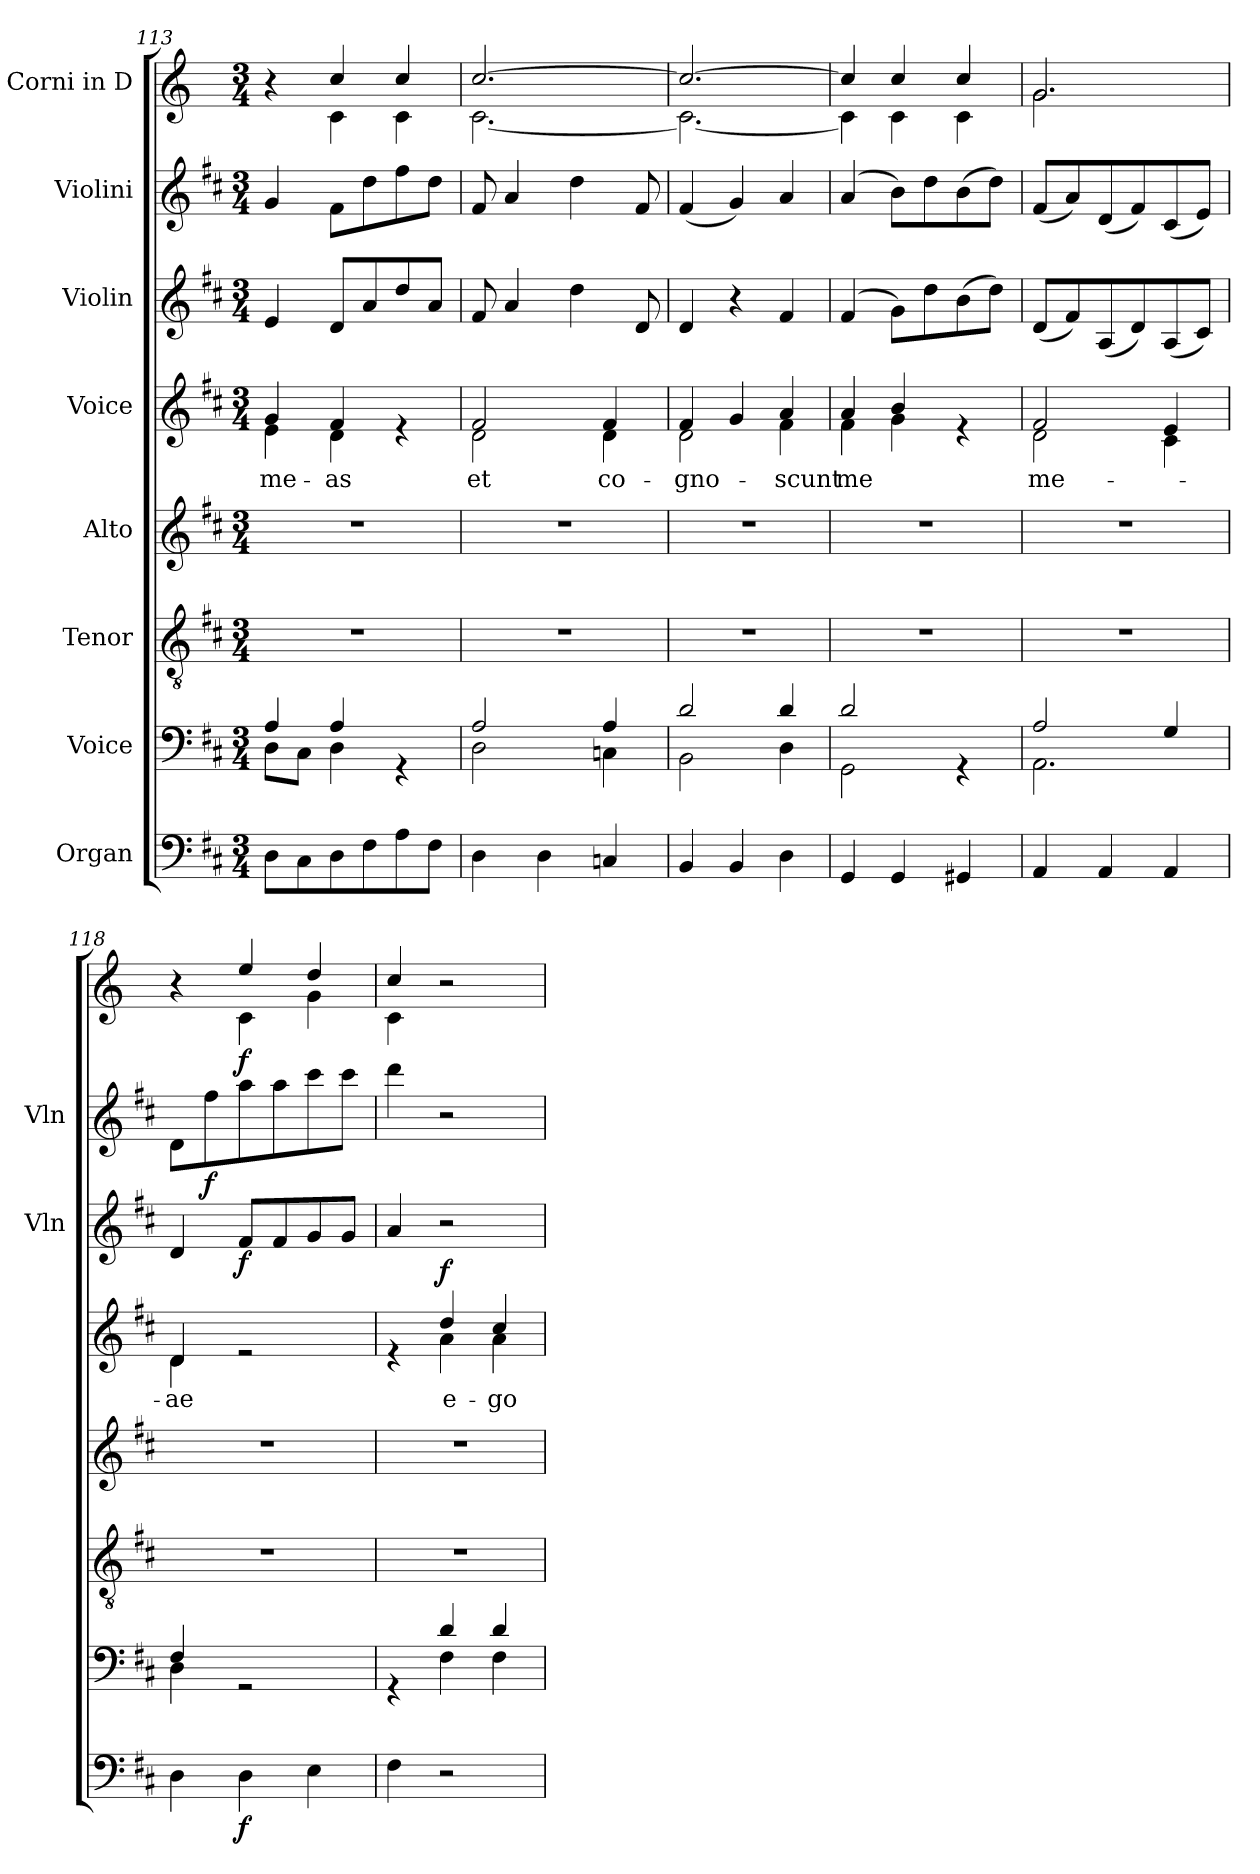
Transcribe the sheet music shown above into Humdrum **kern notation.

**kern	**dynam	**kern	**kern	**kern	**kern	**text	**dynam	**kern	**dynam	**kern	**dynam	**kern	**dynam
*part8	*part8	*part7	*part6	*part5	*part4	*part4	*part4	*part3	*part3	*part2	*part2	*part1	*part1
*staff8	*staff8	*staff7	*staff6	*staff5	*staff4	*staff4	*staff4	*staff3	*staff3	*staff2	*staff2	*staff1	*staff1
*I"Organ	*	*I"Voice	*I"Tenor	*I"Alto	*I"Voice	*	*	*I"Violin	*	*I"Violini	*	*I"Corni in D	*
*	*	*	*	*	*	*	*	*I'Vln	*	*I'Vln	*	*	*
*clefF4	*	*clefF4	*clefGv2	*clefG2	*clefG2	*	*	*clefG2	*	*clefG2	*	*clefG2	*
*	*	*	*	*	*	*	*	*	*	*	*	*ITrd6c10	*
*k[f#c#]	*	*k[f#c#]	*k[f#c#]	*k[f#c#]	*k[f#c#]	*	*	*k[f#c#]	*	*k[f#c#]	*	*k[f#c#]	*
*M3/4	*	*M3/4	*M3/4	*M3/4	*M3/4	*	*	*M3/4	*	*M3/4	*	*M3/4	*
=113	=113	=113	=113	=113	=113	=113	=113	=113	=113	=113	=113	=113	=113
*	*	*^	*	*	*	*	*	*	*	*	*	*	*
!	!	!	!	!	!	!	!LO:LY:b	!	!	!	!	!	!	!
*	*	*	*	*	*	*^	*	*	*	*	*	*	*^	*
8D\L	.	4A/	8D\L	2.r	2.r	4g/	4e\	me-	.	4e/	.	4g/	.	4r	4ryy	.
8C#\	.	.	8C#\J	.	.	.	.	.	.	.	.	.	.	.	.	.
!	!	!	!	!	!	!	!	!LO:LY:b	!	!	!	!	!	!	!	!
8D\	.	4A/	4D\	.	.	4f#/	4d\	-as	.	8d/L	.	8f#\L	.	4d/	4D\	.
8F#\	.	.	.	.	.	.	.	.	.	8a/	.	8dd\	.	.	.	.
8A\	.	4rGG	4ryy	.	.	4re	4ryy	.	.	8dd/	.	8ff#\	.	4d/	4D\	.
8F#\J	.	.	.	.	.	.	.	.	.	8a/J	.	8dd\J	.	.	.	.
!!LO:LB:g=z	!!
=114	=114	=114	=114	=114	=114	=114	=114	=114	=114	=114	=114	=114	=114	=114	=114	=114
!	!	!	!	!	!	!	!	!LO:LY:b	!	!	!	!	!	!	!	!
4D\	.	2A/	2D\	2.r	2.r	2f#/	2d\	et	.	8f#/	.	8f#/	.	[2.d/	[2.D\	.
.	.	.	.	.	.	.	.	.	.	4a/	.	4a/	.	.	.	.
4D\	.	.	.	.	.	.	.	.	.	.	.	.	.	.	.	.
.	.	.	.	.	.	.	.	.	.	4dd\	.	4dd\	.	.	.	.
!	!	!	!	!	!	!	!	!LO:LY:b	!	!	!	!	!	!	!	!
4Cn/	.	4A/	4Cn\	.	.	4f#/	4d\	co-	.	.	.	.	.	.	.	.
.	.	.	.	.	.	.	.	.	.	8d/	.	8f#/	.	.	.	.
=115	=115	=115	=115	=115	=115	=115	=115	=115	=115	=115	=115	=115	=115	=115	=115	=115
!	!	!	!	!	!	!	!	!LO:LY:b	!	!	!	!	!	!	!	!
4BB/	.	2d/	2BB\	2.r	2.r	4f#/	2d\	-gno-	.	4d/	.	(4f#/	.	2.d/_	2.D\_	.
4BB/	.	.	.	.	.	4g/	.	.	.	4r	.	4g/)	.	.	.	.
!	!	!	!	!	!	!	!	!LO:LY:b	!	!	!	!	!	!	!	!
4D\	.	4d/	4D\	.	.	4a/	4f#\	-scunt	.	4f#/	.	4a/	.	.	.	.
=116	=116	=116	=116	=116	=116	=116	=116	=116	=116	=116	=116	=116	=116	=116	=116	=116
!	!	!	!	!	!	!	!	!LO:LY:b	!	!	!	!	!	!	!	!
4GG/	.	2d/	2GG\	2.r	2.r	4a/	4f#\	me	.	(4f#/	.	(4a/	.	4d/]	4D\]	.
4GG/	.	.	.	.	.	4b/	4g\	.	.	8g\L)	.	8b\L)	.	4d/	4D\	.
.	.	.	.	.	.	.	.	.	.	8dd\	.	8dd\	.	.	.	.
4GG#X/	.	4rGG	4ryy	.	.	4re	4ryy	.	.	(8b\	.	(8b\	.	4d/	4D\	.
.	.	.	.	.	.	.	.	.	.	8dd\J)	.	8dd\J)	.	.	.	.
=117	=117	=117	=117	=117	=117	=117	=117	=117	=117	=117	=117	=117	=117	=117	=117	=117
!	!	!	!	!	!	!	!	!LO:LY:b	!	!	!	!	!	!	!	!
4AA/	.	2A/	2.AA\	2.r	2.r	2f#/	2d\	me-	.	(8d/L	.	(8f#/L	.	2.A/	2.A\	.
.	.	.	.	.	.	.	.	.	.	8f#/)	.	8a/)	.	.	.	.
4AA/	.	.	.	.	.	.	.	.	.	(8A/	.	(8d/	.	.	.	.
.	.	.	.	.	.	.	.	.	.	8d/)	.	8f#/)	.	.	.	.
4AA/	.	4G/	.	.	.	4e/	4c#\	.	.	(8A/	.	(8c#/	.	.	.	.
.	.	.	.	.	.	.	.	.	.	8c#/J)	.	8e/J)	.	.	.	.
=118	=118	=118	=118	=118	=118	=118	=118	=118	=118	=118	=118	=118	=118	=118	=118	=118
!	!	!	!	!	!	!	!	!LO:LY:b	!	!	!	!	!	!	!	!
4D\	.	4F#/	4D\	2.r	2.r	4d/	4d\	-ae	.	4d/	.	8d\L	.	4r	4ryy	.
!	!	!	!	!	!	!	!	!	!	!	!	!	!LO:DY:b	!	!	!
.	.	.	.	.	.	.	.	.	.	.	.	8ff#\	f	.	.	.
!	!LO:DY:b	!	!	!	!	!	!	!	!	!	!LO:DY:b	!	!	!	!	!LO:DY:b
4D\	f	2rGG	2ryy	.	.	2re	2ryy	.	.	8f#/L	f	8aa\	.	4f#/	4D\	f
.	.	.	.	.	.	.	.	.	.	8f#/	.	8aa\	.	.	.	.
4E\	.	.	.	.	.	.	.	.	.	8g/	.	8ccc#\	.	4e/	4A\	.
.	.	.	.	.	.	.	.	.	.	8g/J	.	8ccc#\J	.	.	.	.
=119	=119	=119	=119	=119	=119	=119	=119	=119	=119	=119	=119	=119	=119	=119	=119	=119
4F#\	.	4rGG	4ryy	2.r	2.r	4re	4ryy	.	.	4a/	.	4ddd\	.	4d/	4D\	.
!	!	!	!	!	!	!	!	!LO:LY:b	!LO:DY:b	!	!	!	!	!	!	!
2r	.	4d/	4F#\	.	.	4dd/	4a\	e-	f	2r	.	2r	.	2r	2ryy	.
!	!	!	!	!	!	!	!	!LO:LY:b	!	!	!	!	!	!	!	!
.	.	4d/	4F#\	.	.	4cc#/	4a\	-go	.	.	.	.	.	.	.	.
*	*	*v	*v	*	*	*v	*v	*	*	*	*	*	*	*v	*v	*
=	=	=	=	=	=	=	=	=	=	=	=	=	=
*-	*-	*-	*-	*-	*-	*-	*-	*-	*-	*-	*-	*-	*-
